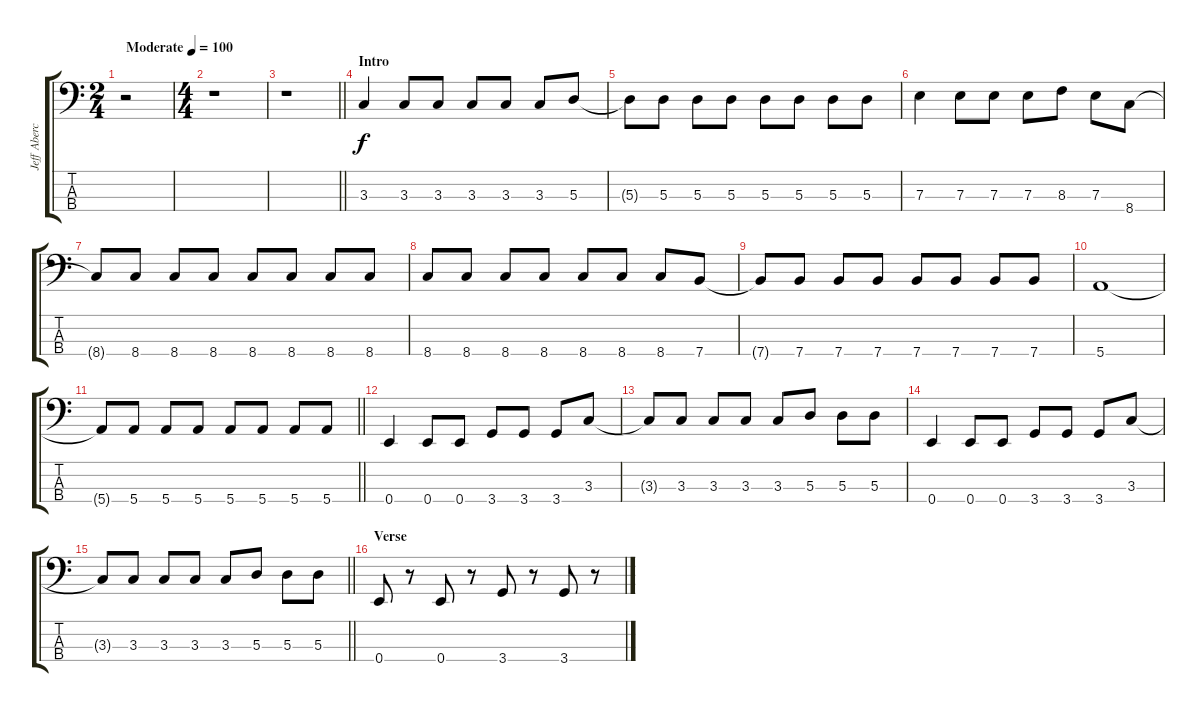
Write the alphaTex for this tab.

\track ("Jeff Abercrombie (Bass)" "Jeff Aberc") {instrument electricbassfinger}
\staff {score tabs}
\tuning (G2 D2 A1 E1) {hide}
\ts (2 4)
\tempo (100 "Moderate")
\clef f4
\ks c
r.2{dy f instrument electricbassfinger} |
\ts (4 4)
r.1 |
\barLineRight lightlight
r.1 |
\section ("" "Intro")
3.3.4 3.3.8 3.3.8 3.3.8 3.3.8 3.3.8 5.3.8 |
5.3{t}.8 5.3.8 5.3.8 5.3.8 5.3.8 5.3.8 5.3.8 5.3.8 |
7.3.4 7.3.8 7.3.8 7.3.8 8.3.8 7.3.8 8.4.8 |
8.4{t}.8 8.4.8 8.4.8 8.4.8 8.4.8 8.4.8 8.4.8 8.4.8 |
8.4.8 8.4.8 8.4.8 8.4.8 8.4.8 8.4.8 8.4.8 7.4.8 |
7.4{t}.8 7.4.8 7.4.8 7.4.8 7.4.8 7.4.8 7.4.8 7.4.8 |
5.4.1 |
\barLineRight lightlight
5.4{t}.8 5.4.8 5.4.8 5.4.8 5.4.8 5.4.8 5.4.8 5.4.8 |
0.4.4 0.4.8 0.4.8 3.4.8 3.4.8 3.4.8 3.3.8 |
3.3{t}.8 3.3.8 3.3.8 3.3.8 3.3.8 5.3.8 5.3.8 5.3.8 |
0.4.4 0.4.8 0.4.8 3.4.8 3.4.8 3.4.8 3.3.8 |
\barLineRight lightlight
3.3{t}.8 3.3.8 3.3.8 3.3.8 3.3.8 5.3.8 5.3.8 5.3.8 |
\section ("" "Verse")
0.4.8 r.8 0.4.8 r.8 3.4.8 r.8 3.4.8 r.8
